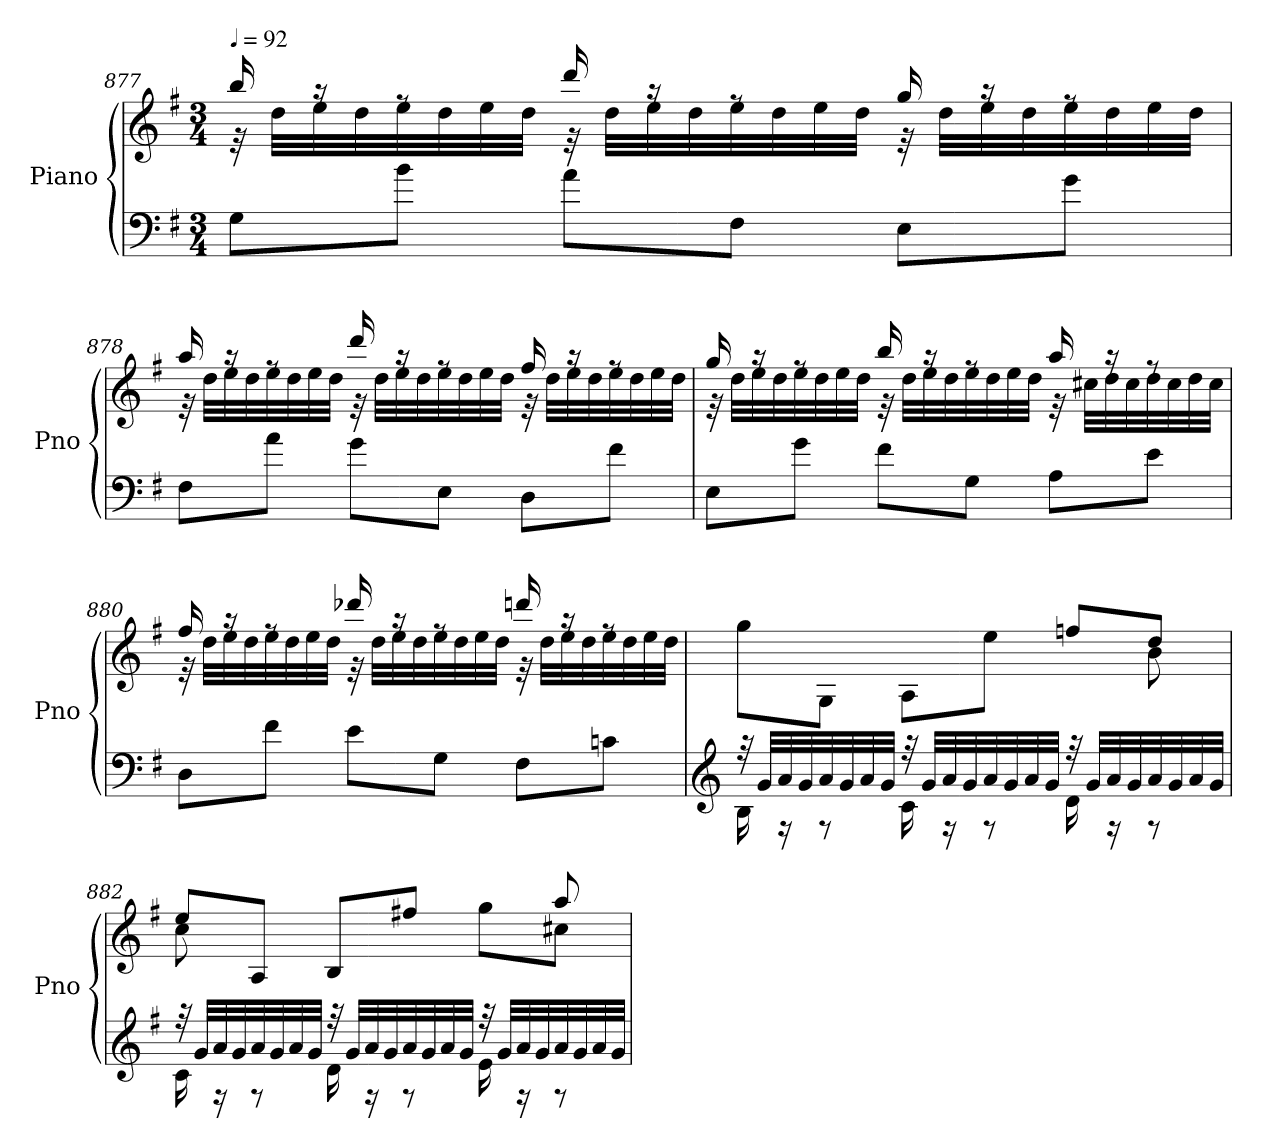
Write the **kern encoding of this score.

**kern	**kern
*part1	*part1
*staff2	*staff1
*I"Piano	*
*I'Pno	*
!!LO:PB:g=z
*clefF4	*clefG2
*k[f#]	*k[f#]
*M3/4	*M3/4
=877	=877
*	*^
!	!LO:TX:a:t=𝅘𝅥 = 92	!
8G\L	16bb/	32r
.	.	32dd\LLL
.	16raa	32ee\
.	.	32dd\
8b\J	8rff	32ee\
.	.	32dd\
.	.	32ee\
.	.	32dd\JJJ
8a\L	16ddd/	32r
.	.	32dd\LLL
.	16raa	32ee\
.	.	32dd\
8F#\J	8rff	32ee\
.	.	32dd\
.	.	32ee\
.	.	32dd\JJJ
8E\L	16gg/	32r
.	.	32dd\LLL
.	16raa	32ee\
.	.	32dd\
8g\J	8rff	32ee\
.	.	32dd\
.	.	32ee\
.	.	32dd\JJJ
=878	=878	=878
8F#\L	16aa/	32r
.	.	32dd\LLL
.	16raa	32ee\
.	.	32dd\
8a\J	8rff	32ee\
.	.	32dd\
.	.	32ee\
.	.	32dd\JJJ
8g\L	16ddd/	32r
.	.	32dd\LLL
.	16raa	32ee\
.	.	32dd\
8E\J	8rff	32ee\
.	.	32dd\
.	.	32ee\
.	.	32dd\JJJ
8D\L	16ff#/	32r
.	.	32dd\LLL
.	16raa	32ee\
.	.	32dd\
8f#\J	8rff	32ee\
.	.	32dd\
.	.	32ee\
.	.	32dd\JJJ
!!LO:LB:g=z	!!
=879	=879	=879
8E\L	16gg/	32r
.	.	32dd\LLL
.	16raa	32ee\
.	.	32dd\
8g\J	8rff	32ee\
.	.	32dd\
.	.	32ee\
.	.	32dd\JJJ
8f#\L	16bb/	32r
.	.	32dd\LLL
.	16raa	32ee\
.	.	32dd\
8G\J	8rff	32ee\
.	.	32dd\
.	.	32ee\
.	.	32dd\JJJ
8A\L	16aa/	32r
.	.	32cc#X\LLL
.	16raa	32dd\
.	.	32cc#\
8e\J	8rff	32dd\
.	.	32cc#\
.	.	32dd\
.	.	32cc#\JJJ
=880	=880	=880
8D\L	16ff#/	32r
.	.	32dd\LLL
.	16raa	32ee\
.	.	32dd\
8f#\J	8rff	32ee\
.	.	32dd\
.	.	32ee\
.	.	32dd\JJJ
8e\L	16ddd-X/	32r
.	.	32dd\LLL
.	16raa	32ee\
.	.	32dd\
8G\J	8rff	32ee\
.	.	32dd\
.	.	32ee\
.	.	32dd\JJJ
8F#\L	16dddn/	32r
.	.	32dd\LLL
.	16raa	32ee\
.	.	32dd\
8cn\J	8rff	32ee\
.	.	32dd\
.	.	32ee\
.	.	32dd\JJJ
!!LO:LB:g=z	!!
=881	=881	=881
*clefG2	*	*
*^	*	*
32r	16B\	8gg\L	8ryy
32g/LLL	.	.	.
32a/	16rF	.	.
32g/	.	.	.
*	*	*v	*v
32a/	8rF	8G\J
32g/	.	.
32a/	.	.
32g/JJJ	.	.
32r	16c\	8A\L
32g/LLL	.	.
32a/	16rF	.
32g/	.	.
32a/	8rF	8ee\J
32g/	.	.
32a/	.	.
32g/JJJ	.	.
32r	16d\	8ffn/L
32g/LLL	.	.
32a/	16rF	.
32g/	.	.
*	*	*^
32a/	8rF	8dd/J	8b\
32g/	.	.	.
32a/	.	.	.
32g/JJJ	.	.	.
=882	=882	=882	=882
32r	16c\	8ee/L	8cc\
32g/LLL	.	.	.
32a/	16rF	.	.
32g/	.	.	.
32a/	8rF	8A/J	4.ryy
32g/	.	.	.
32a/	.	.	.
32g/JJJ	.	.	.
32r	16d\	8B/L	.
32g/LLL	.	.	.
32a/	16rF	.	.
32g/	.	.	.
32a/	8rF	8ff#X/J	.
32g/	.	.	.
32a/	.	.	.
32g/JJJ	.	.	.
32r	16e\	8raayy	8gg\L
32g/LLL	.	.	.
32a/	16rF	.	.
32g/	.	.	.
32a/	8rF	8aa/	8cc#X\J
32g/	.	.	.
32a/	.	.	.
32g/JJJ	.	.	.
*v	*v	*	*
*	*v	*v
=	=
*-	*-
